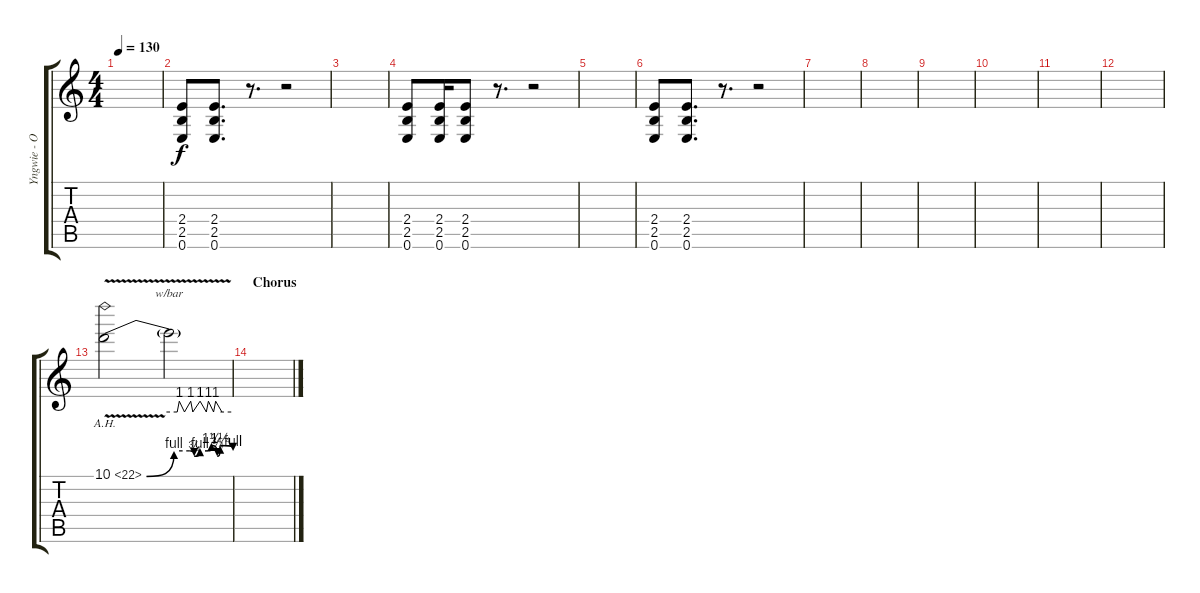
\track ("Yngwie - Overdub" "Yngwie - O") {instrument distortionguitar}
\staff {score tabs}
\tuning (E4 B3 G3 D3 A2 E2) {hide}
\ts (4 4)
\tempo 130
\clef g2
\ks c
|
(2.4 2.5 0.6).8 (2.4 2.5 0.6).8{d} r.8{d} r.2 |
|
(2.4 2.5 0.6).8 (2.4 2.5 0.6).16 (2.4 2.5 0.6).8 r.8{d} r.2 |
|
(2.4 2.5 0.6).8 (2.4 2.5 0.6).8{d} r.8{d} r.2 |
|
|
|
|
|
|
10.1{be (custom 0 0 19 4 30 4 33 3 37 4 43 4 45 5 49 3 51 5 60 4) ah 12 v}.2 10.1{t}.2{tbe (custom default 0 0 8 0 10 4 15 0 21 4 23 0 30 4 36 0 38 4 43 0 45 4 51 0 60 0)} |
\section ("" "Chorus")
